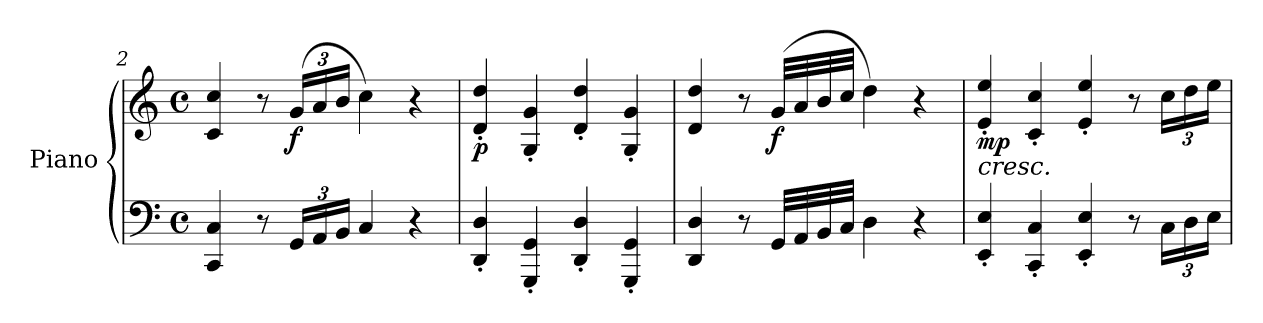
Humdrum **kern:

**kern	**kern	**dynam
*part1	*part1	*part1
*staff2	*staff1	*staff1/2
*I"Piano	*	*
*I'Pno.	*	*
*clefF4	*clefG2	*
*k[]	*k[]	*
*M4/4	*M4/4	*
*met(c)	*met(c)	*
=2	=2	=2
4CC/ 4C/	4c/ 4cc/	.
8r	8r	.
*Xbrackettup	*Xbrackettup	*
!	!	!LO:DY:b
24GG/LL	(<24g/LL	f
24AA/	24a/	.
24BB/JJ	24b/JJ	.
4C/	4cc\)	.
4r	4r	.
=3	=3	=3
!	!	!LO:DY:b
4DD/' 4D/'	4d/' 4dd/'	p
4GGG/' 4GG/'	4G/' 4g/'	.
4DD/' 4D/'	4d/' 4dd/'	.
4GGG/' 4GG/'	4G/' 4g/'	.
=4	=4	=4
4DD/ 4D/	4d/ 4dd/	.
8r	8r	.
!	!	!LO:DY:b
32GG/LLL	(<32g/LLL	f
32AA/	32a/	.
32BB/	32b/	.
32C/JJJ	32cc/JJJ	.
4D\	4dd\)	.
4r	4r	.
=5	=5	=5
!	!LO:TX:b:i:t=cresc.	!
!	!	!LO:DY:b
4EE/' 4E/'	4e/' 4ee/'	mp
4CC/' 4C/'	4c/' 4cc/'	.
4EE/' 4E/'	4e/' 4ee/'	.
8r	8r	.
24C\LL	24cc\LL	.
24D\	24dd\	.
24E\JJ	24ee\JJ	.
=	=	=
*-	*-	*-
